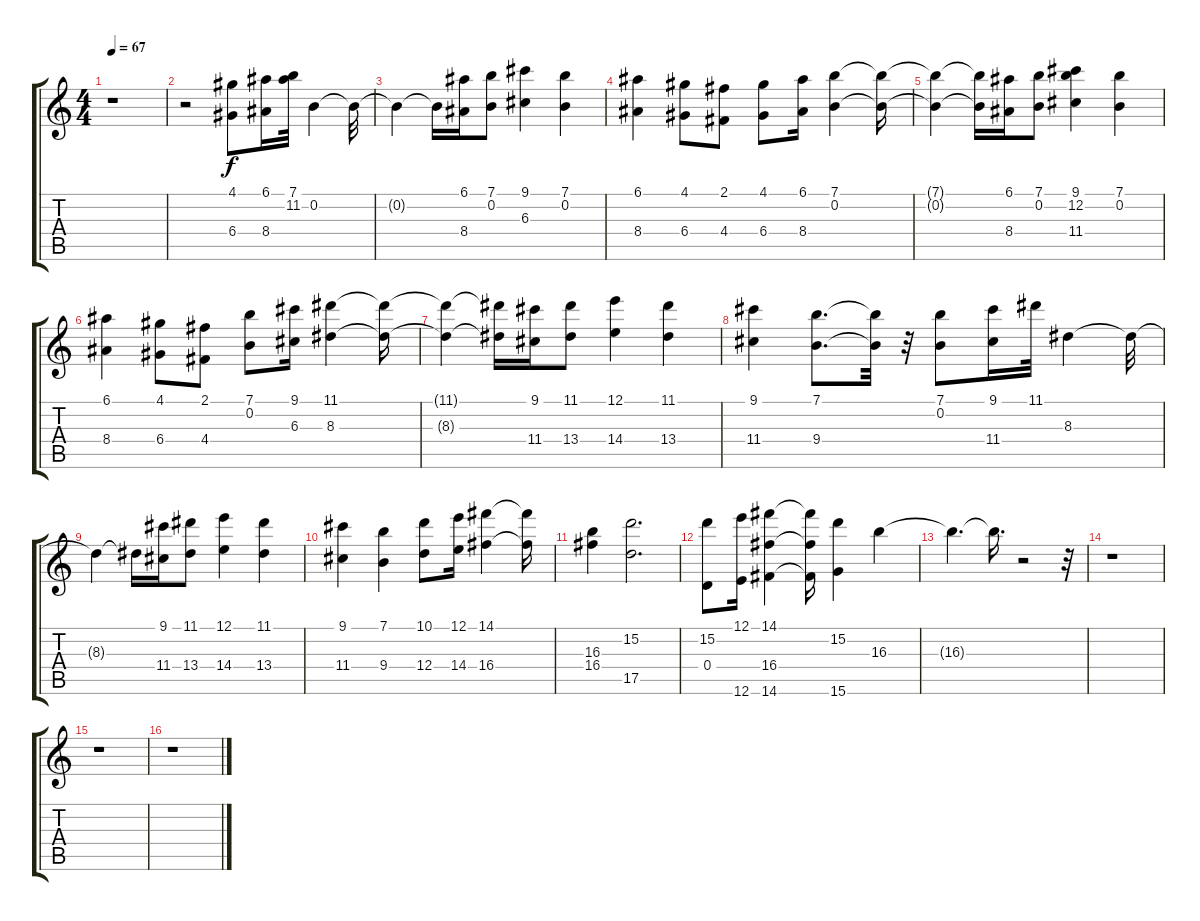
\track "" {instrument distortionguitar}
\staff {score tabs}
\tuning (E4 B3 G3 D3 A2 E2) {hide}
\ts (4 4)
\tempo 67
\clef g2
\ks c
r.1{dy f} |
r.2 (4.1 6.4).8 (6.1 8.4).16 (7.1 11.2).32 0.2.4 0.2{t}.32 |
0.2{t}.4 0.2{t}.16 (6.1 8.4).16 (7.1 0.2).8 (9.1 6.3).4 (7.1 0.2).4 |
(6.1 8.4).4 (4.1 6.4).8 (2.1 4.4).8 (4.1 6.4).8 (6.1 8.4).16 (7.1 0.2).4 (7.1{t} 0.2{t}).16 |
(7.1{t} 0.2{t}).4 (7.1{t} 0.2{t}).16 (6.1 8.4).16 (7.1 0.2).8 (9.1 12.2 11.4).4 (7.1 0.2).4 |
(6.1 8.4).4 (4.1 6.4).8 (2.1 4.4).8 (7.1 0.2).8 (9.1 6.3).16 (11.1 8.3).4 (11.1{t} 8.3{t}).16 |
(11.1{t} 8.3{t}).4 (11.1{t} 8.3{t}).16 (9.1 11.4).16 (11.1 13.4).8 (12.1 14.4).4 (11.1 13.4).4 |
(9.1 11.4).4 (7.1 9.4).8{d} (7.1{t} 9.4{t}).32 r.32 (7.1 0.2).8 (9.1 11.4).16 11.1.32 8.3.4 8.3{t}.32 |
8.3{t}.4 8.3{t}.16 (9.1 11.4).16 (11.1 13.4).8 (12.1 14.4).4 (11.1 13.4).4 |
(9.1 11.4).4 (7.1 9.4).4 (10.1 12.4).8 (12.1 14.4).16 (14.1 16.4).4 (14.1{t} 16.4{t}).16 |
(16.3 16.4).4 (15.2 17.5).2{d} |
(15.2 0.4).8 (12.1 12.6).16 (14.1 16.4 14.6).4 (14.1{t} 16.4{t} 14.6{t}).16 (15.2 15.6).4 16.3.4 |
16.3{t}.4{d} 16.3{t}.16{d} r.2 r.32 |
r.1 |
r.1 |
r.1
